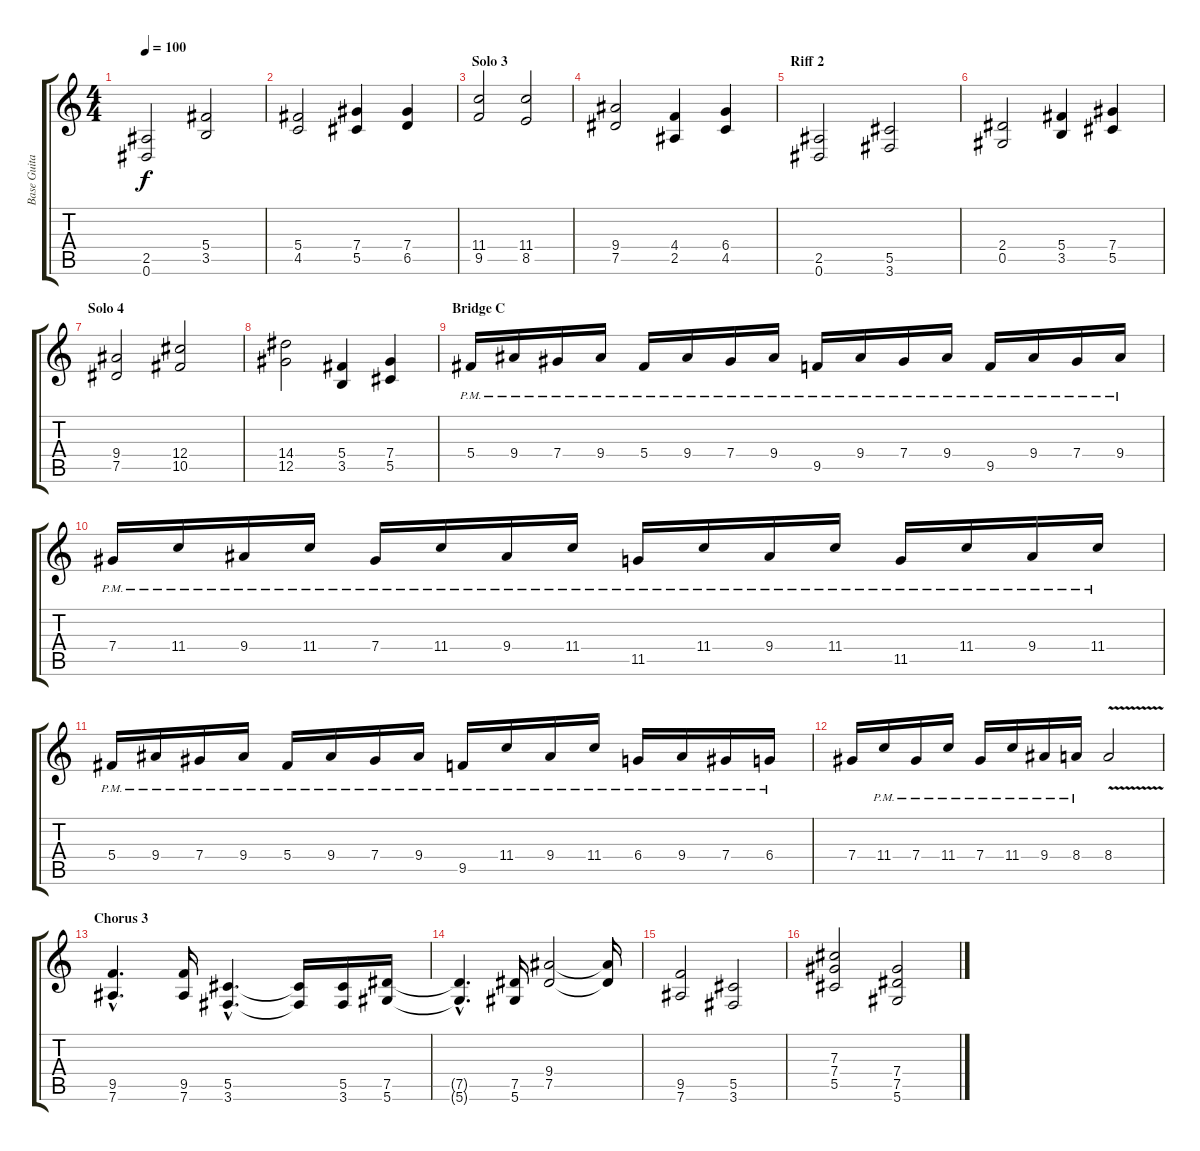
\track ("Base Guitar" "Base Guita") {instrument distortionguitar}
\staff {score tabs}
\tuning (Eb4 Bb3 Gb3 Db3 Ab2 Eb2) {hide}
\ts (4 4)
\tempo 100
\clef g2
\ks c
(2.5 0.6).2{dy f} (5.4 3.5).2 |
(5.4 4.5).2 (7.4 5.5).4 (7.4 6.5).4 |
\section ("" "Solo 3 ")
(11.4 9.5).2{volume 10} (11.4 8.5).2 |
(9.4 7.5).2 (4.4 2.5).4 (6.4 4.5).4 |
\section ("" "Riff 2")
(2.5 0.6).2{volume 13} (5.5 3.6).2 |
(2.4 0.5).2 (5.4 3.5).4 (7.4 5.5).4 |
\section ("" "Solo 4")
(9.4 7.5).2 (12.4 10.5).2 |
(14.4 12.5).2 (5.4 3.5).4 (7.4 5.5).4 |
\section ("" "Bridge C")
5.4{pm}.16{volume 12 instrument overdrivenguitar} 9.4{pm}.16 7.4{pm}.16 9.4{pm}.16 5.4{pm}.16 9.4{pm}.16 7.4{pm}.16 9.4{pm}.16 9.5{pm}.16 9.4{pm}.16 7.4{pm}.16 9.4{pm}.16 9.5{pm}.16 9.4{pm}.16 7.4{pm}.16 9.4{pm}.16 |
7.4{pm}.16 11.4{pm}.16 9.4{pm}.16 11.4{pm}.16 7.4{pm}.16 11.4{pm}.16 9.4{pm}.16 11.4{pm}.16 11.5{pm}.16 11.4{pm}.16 9.4{pm}.16 11.4{pm}.16 11.5{pm}.16 11.4{pm}.16 9.4{pm}.16 11.4{pm}.16 |
5.4{pm}.16 9.4{pm}.16 7.4{pm}.16 9.4{pm}.16 5.4{pm}.16 9.4{pm}.16 7.4{pm}.16 9.4{pm}.16 9.5{pm}.16 11.4{pm}.16 9.4{pm}.16 11.4{pm}.16 6.4{pm}.16 9.4{pm}.16 7.4{pm}.16 6.4{pm}.16 |
7.4.16 11.4{pm}.16 7.4{pm}.16 11.4{pm}.16 7.4{pm}.16 11.4{pm}.16 9.4{pm}.16 8.4{pm}.16 8.4{v}.2{volume 16 instrument guitarharmonics} |
\section ("" "Chorus 3")
(9.5{hac} 7.6{hac}).4{d instrument distortionguitar} (9.5 7.6).16 (5.5{hac} 3.6{hac}).4{d} (5.5{t} 3.6{t}).16 (5.5 3.6).16 (7.5 5.6).16 |
(7.5{hac t} 5.6{hac t}).4{d} (7.5 5.6).16 (9.4 7.5).2 (9.4{t} 7.5{t}).16 |
(9.5 7.6).2 (5.5 3.6).2 |
(7.3 7.4 5.5).2 (7.4 7.5 5.6).2
